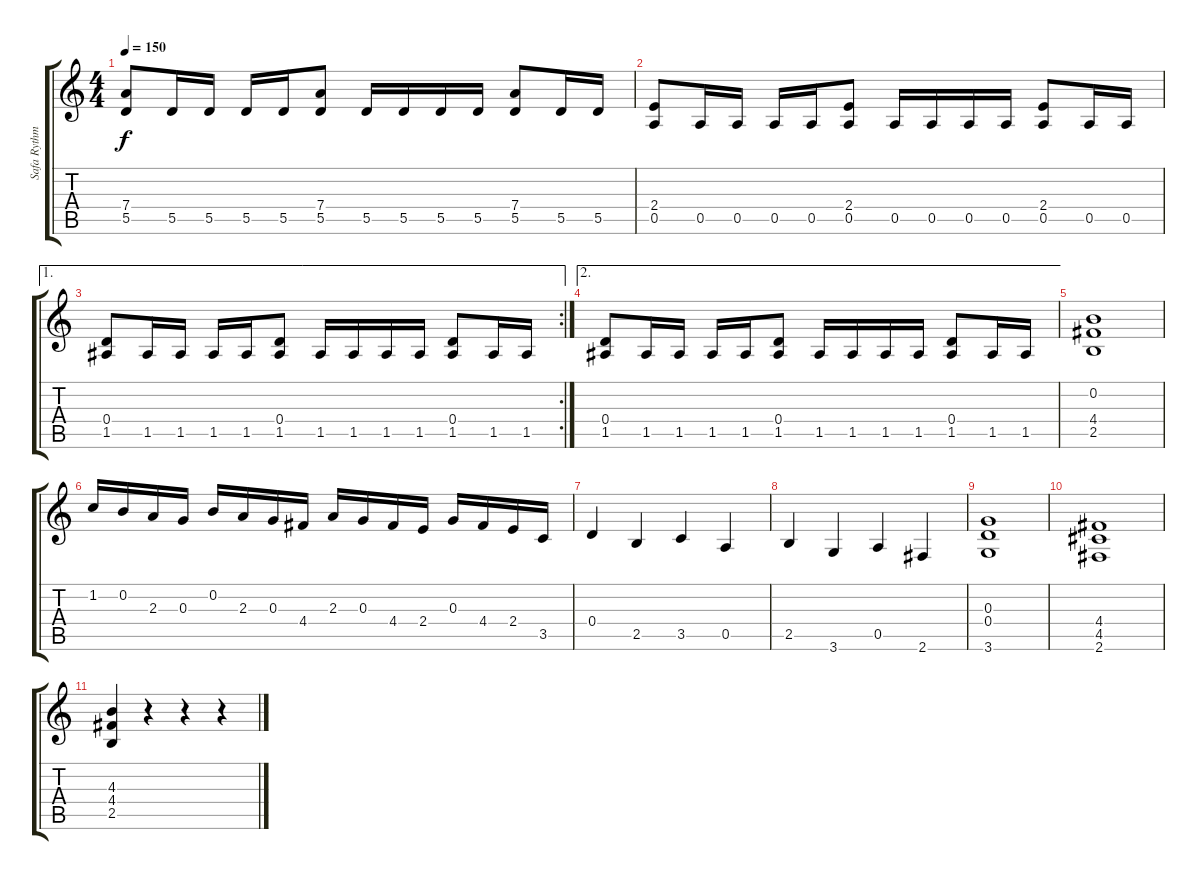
\track ("Safa Rythmn" "Safa Rythm") {instrument distortionguitar}
\staff {score tabs}
\tuning (E4 B3 G3 D3 A2 E2) {hide}
\ts (4 4)
\tempo 150
\clef g2
\ks c
(7.4 5.5).8{dy f} 5.5.16 5.5.16 5.5.16 5.5.16 (7.4 5.5).8 5.5.16 5.5.16 5.5.16 5.5.16 (7.4 5.5).8 5.5.16 5.5.16 |
(2.4 0.5).8 0.5.16 0.5.16 0.5.16 0.5.16 (2.4 0.5).8 0.5.16 0.5.16 0.5.16 0.5.16 (2.4 0.5).8 0.5.16 0.5.16 |
\ae 1
\rc 2
(0.4 1.5).8 1.5.16 1.5.16 1.5.16 1.5.16 (0.4 1.5).8 1.5.16 1.5.16 1.5.16 1.5.16 (0.4 1.5).8 1.5.16 1.5.16 |
\ae 2
(0.4 1.5).8 1.5.16 1.5.16 1.5.16 1.5.16 (0.4 1.5).8 1.5.16 1.5.16 1.5.16 1.5.16 (0.4 1.5).8 1.5.16 1.5.16 |
(0.2 4.4 2.5).1 |
1.2.16 0.2.16 2.3.16 0.3.16 0.2.16 2.3.16 0.3.16 4.4.16 2.3.16 0.3.16 4.4.16 2.4.16 0.3.16 4.4.16 2.4.16 3.5.16 |
0.4.4 2.5.4 3.5.4 0.5.4 |
2.5.4 3.6.4 0.5.4 2.6.4 |
(0.3 0.4 3.6).1 |
(4.4 4.5 2.6).1 |
(4.3 4.4 2.5).4 r.4 r.4 r.4
